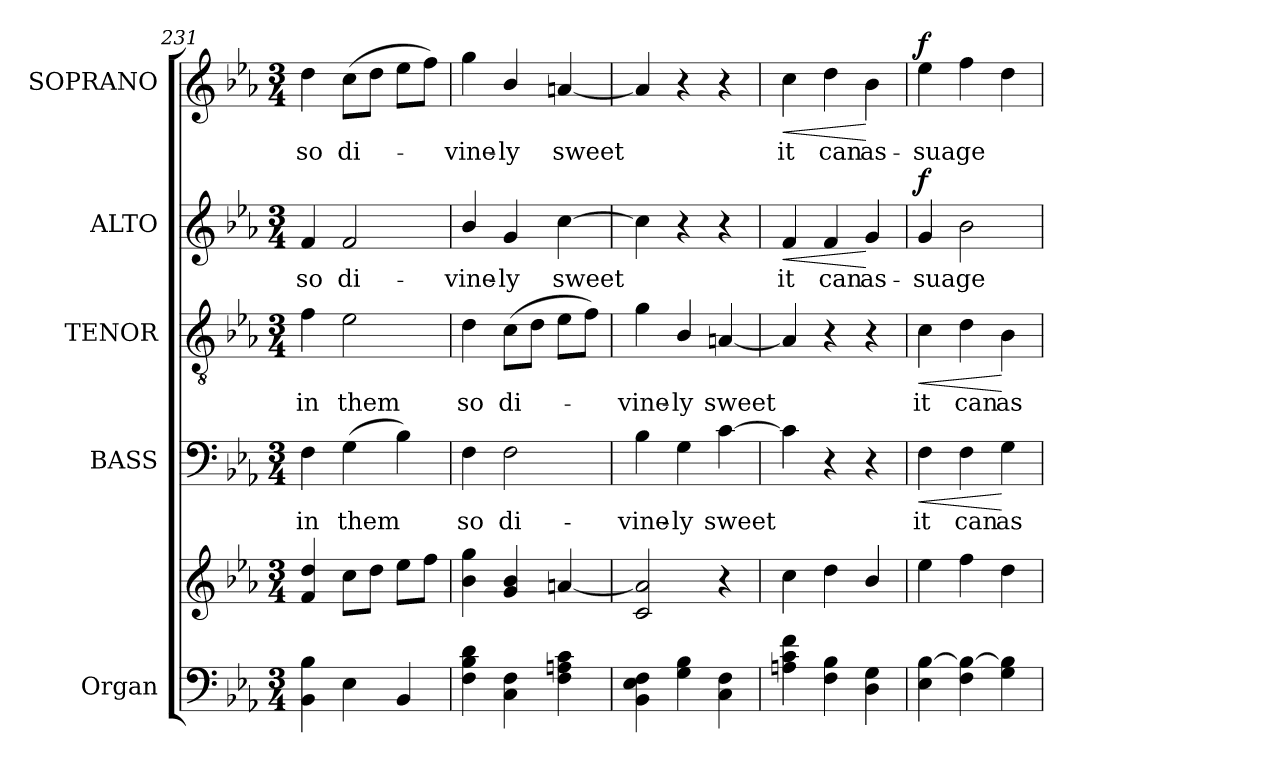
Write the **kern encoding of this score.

**kern	**kern	**kern	**text	**dynam	**kern	**text	**dynam	**kern	**text	**dynam	**kern	**text	**dynam
*part5	*part5	*part4	*part4	*part4	*part3	*part3	*part3	*part2	*part2	*part2	*part1	*part1	*part1
*staff6	*staff5	*staff4	*staff4	*staff4	*staff3	*staff3	*staff3	*staff2	*staff2	*staff2	*staff1	*staff1	*staff1
*I"Organ	*	*I"BASS	*	*	*I"TENOR	*	*	*I"ALTO	*	*	*I"SOPRANO	*	*
*I'Org.	*	*I'B.	*	*	*I'T.	*	*	*I'A.	*	*	*I'S.	*	*
*clefF4	*clefG2	*clefF4	*	*	*clefGv2	*	*	*clefG2	*	*	*clefG2	*	*
*	*	*	*	*	*ITrd7c12	*	*	*	*	*	*	*	*
*k[b-e-a-]	*k[b-e-a-]	*k[b-e-a-]	*	*	*k[b-e-a-]	*	*	*k[b-e-a-]	*	*	*k[b-e-a-]	*	*
*E-:	*E-:	*E-:	*	*	*E-:	*	*	*E-:	*	*	*E-:	*	*
*M3/4	*M3/4	*M3/4	*	*	*M3/4	*	*	*M3/4	*	*	*M3/4	*	*
=231	=231	=231	=231	=231	=231	=231	=231	=231	=231	=231	=231	=231	=231
!	!	!	!LO:LY:b:color=#000000	!	!	!	!	!	!	!	!	!	!
!	!	!	!	!	!	!LO:LY:b:color=#000000	!	!	!	!	!	!	!
!	!	!	!	!	!	!	!	!	!LO:LY:b:color=#000000	!	!	!	!
!	!	!	!	!	!	!	!	!	!	!	!	!LO:LY:b:color=#000000	!
4BB-i\ 4B-i	4fi/ 4ddi	4Fi\	in	.	4Fi\	in	.	4fi/	so	.	4ddi\	so	.
!	!	!	!LO:LY:b:color=#000000	!	!	!	!	!	!	!	!	!	!
!	!	!	!	!	!	!LO:LY:b:color=#000000	!	!	!	!	!	!	!
!	!	!	!	!	!	!	!	!	!LO:LY:b:color=#000000	!	!	!	!
!	!	!	!	!	!	!	!	!	!	!	!	!LO:LY:b:color=#000000	!
4E-i\	8cci\L	(4Gi\	them	.	2E-i\	them	.	2fi/	di-	.	(8cci\L	di-	.
.	8ddi\J	.	.	.	.	.	.	.	.	.	8ddi\J	.	.
4BB-i/	8ee-i\L	4B-i\)	.	.	.	.	.	.	.	.	8ee-i\L	.	.
.	8ffi\J	.	.	.	.	.	.	.	.	.	8ffi\J)	.	.
=232	=232	=232	=232	=232	=232	=232	=232	=232	=232	=232	=232	=232	=232
!	!	!	!LO:LY:b:color=#000000	!	!	!	!	!	!	!	!	!	!
!	!	!	!	!	!	!LO:LY:b:color=#000000	!	!	!	!	!	!	!
!	!	!	!	!	!	!	!	!	!LO:LY:b:color=#000000	!	!	!	!
!	!	!	!	!	!	!	!	!	!	!	!	!LO:LY:b:color=#000000	!
4Fi\ 4B-i 4di	4b-i\ 4ggi	4Fi\	so	.	4Di\	so	.	4b-i/	-vine-	.	4ggi\	-vine-	.
!	!	!	!LO:LY:b:color=#000000	!	!	!	!	!	!	!	!	!	!
!	!	!	!	!	!	!LO:LY:b:color=#000000	!	!	!	!	!	!	!
!	!	!	!	!	!	!	!	!	!LO:LY:b:color=#000000	!	!	!	!
!	!	!	!	!	!	!	!	!	!	!	!	!LO:LY:b:color=#000000	!
4Ci\ 4Fi	4gi/ 4b-i	2Fi\	di-	.	(8Ci\L	di-	.	4gi/	-ly	.	4b-i/	-ly	.
.	.	.	.	.	8Di\J	.	.	.	.	.	.	.	.
!	!	!	!	!	!	!	!	!	!LO:LY:b:color=#000000	!	!	!	!
!	!	!	!	!	!	!	!	!	!	!	!	!LO:LY:b:color=#000000	!
4Fi\ 4Ani 4ci	[4ani/	.	.	.	8E-i\L	.	.	[4cci\	sweet	.	[4ani/	sweet	.
.	.	.	.	.	8Fi\J)	.	.	.	.	.	.	.	.
=233	=233	=233	=233	=233	=233	=233	=233	=233	=233	=233	=233	=233	=233
!	!	!	!LO:LY:b:color=#000000	!	!	!	!	!	!	!	!	!	!
!	!	!	!	!	!	!LO:LY:b:color=#000000	!	!	!	!	!	!	!
4BB-i\ 4E-i 4Fi	2ci/ 2ai]	4B-i\	-vine-	.	4Gi\	-vine-	.	4cci\]	.	.	4ai/]	.	.
!	!	!	!LO:LY:b:color=#000000	!	!	!	!	!	!	!	!	!	!
!	!	!	!	!	!	!LO:LY:b:color=#000000	!	!	!	!	!	!	!
4Gi\ 4B-i	.	4Gi\	-ly	.	4BB-i/	-ly	.	4r	.	.	4r	.	.
!	!	!	!LO:LY:b:color=#000000	!	!	!	!	!	!	!	!	!	!
!	!	!	!	!	!	!LO:LY:b:color=#000000	!	!	!	!	!	!	!
4Ci\ 4Fi	4r	[4ci\	sweet	.	[4AAni/	sweet	.	4r	.	.	4r	.	.
!!LO:LB:g=z
=234	=234	=234	=234	=234	=234	=234	=234	=234	=234	=234	=234	=234	=234
!	!	!	!	!	!	!	!	!	!LO:LY:b:color=#000000	!LO:HP:b	!	!	!
!	!	!	!	!	!	!	!	!	!	!	!	!LO:LY:b:color=#000000	!LO:HP:b
4Ani\ 4ci 4fi	4cci\	4ci\]	.	.	4AAi/]	.	.	4fi/	it	<	4cci\	it	<
!	!	!	!	!	!	!	!	!	!LO:LY:b:color=#000000	!	!	!	!
!	!	!	!	!	!	!	!	!	!	!	!	!LO:LY:b:color=#000000	!
4Fi\ 4B-i	4ddi\	4r	.	.	4r	.	.	4fi/	can	.	4ddi\	can	.
!	!	!	!	!	!	!	!	!	!LO:LY:b:color=#000000	!	!	!	!
!	!	!	!	!	!	!	!	!	!	!	!	!LO:LY:b:color=#000000	!
4Di\ 4Gi	4b-i/	4r	.	.	4r	.	.	4gi/	as-	[	4b-i\	as-	[
=235	=235	=235	=235	=235	=235	=235	=235	=235	=235	=235	=235	=235	=235
!	!	!	!LO:LY:b:color=#000000	!LO:HP:b	!	!	!	!	!	!	!	!	!
!	!	!	!	!	!	!LO:LY:b:color=#000000	!LO:HP:b	!	!	!	!	!	!
!	!	!	!	!	!	!	!	!	!LO:LY:b:color=#000000	!	!	!	!
!	!	!	!	!	!	!	!	!	!	!	!	!LO:LY:b:color=#000000	!
4E-i\ [4B-i	4ee-i\	4Fi\	it	<	4Ci\	it	<	4gi/	-suage	f	4ee-i\	-suage	f
!	!	!	!LO:LY:b:color=#000000	!	!	!	!	!	!	!	!	!	!
!	!	!	!	!	!	!LO:LY:b:color=#000000	!	!	!	!	!	!	!
4Fi\ 4B-i_	4ffi\	4Fi\	can	.	4Di\	can	.	2b-i\	.	.	4ffi\	.	.
!	!	!	!LO:LY:b:color=#000000	!	!	!	!	!	!	!	!	!	!
!	!	!	!	!	!	!LO:LY:b:color=#000000	!	!	!	!	!	!	!
4Gi\ 4B-i]	4ddi\	4Gi\	as-	[	4BB-i\	as-	[	.	.	.	4ddi\	.	.
=	=	=	=	=	=	=	=	=	=	=	=	=	=
*-	*-	*-	*-	*-	*-	*-	*-	*-	*-	*-	*-	*-	*-
